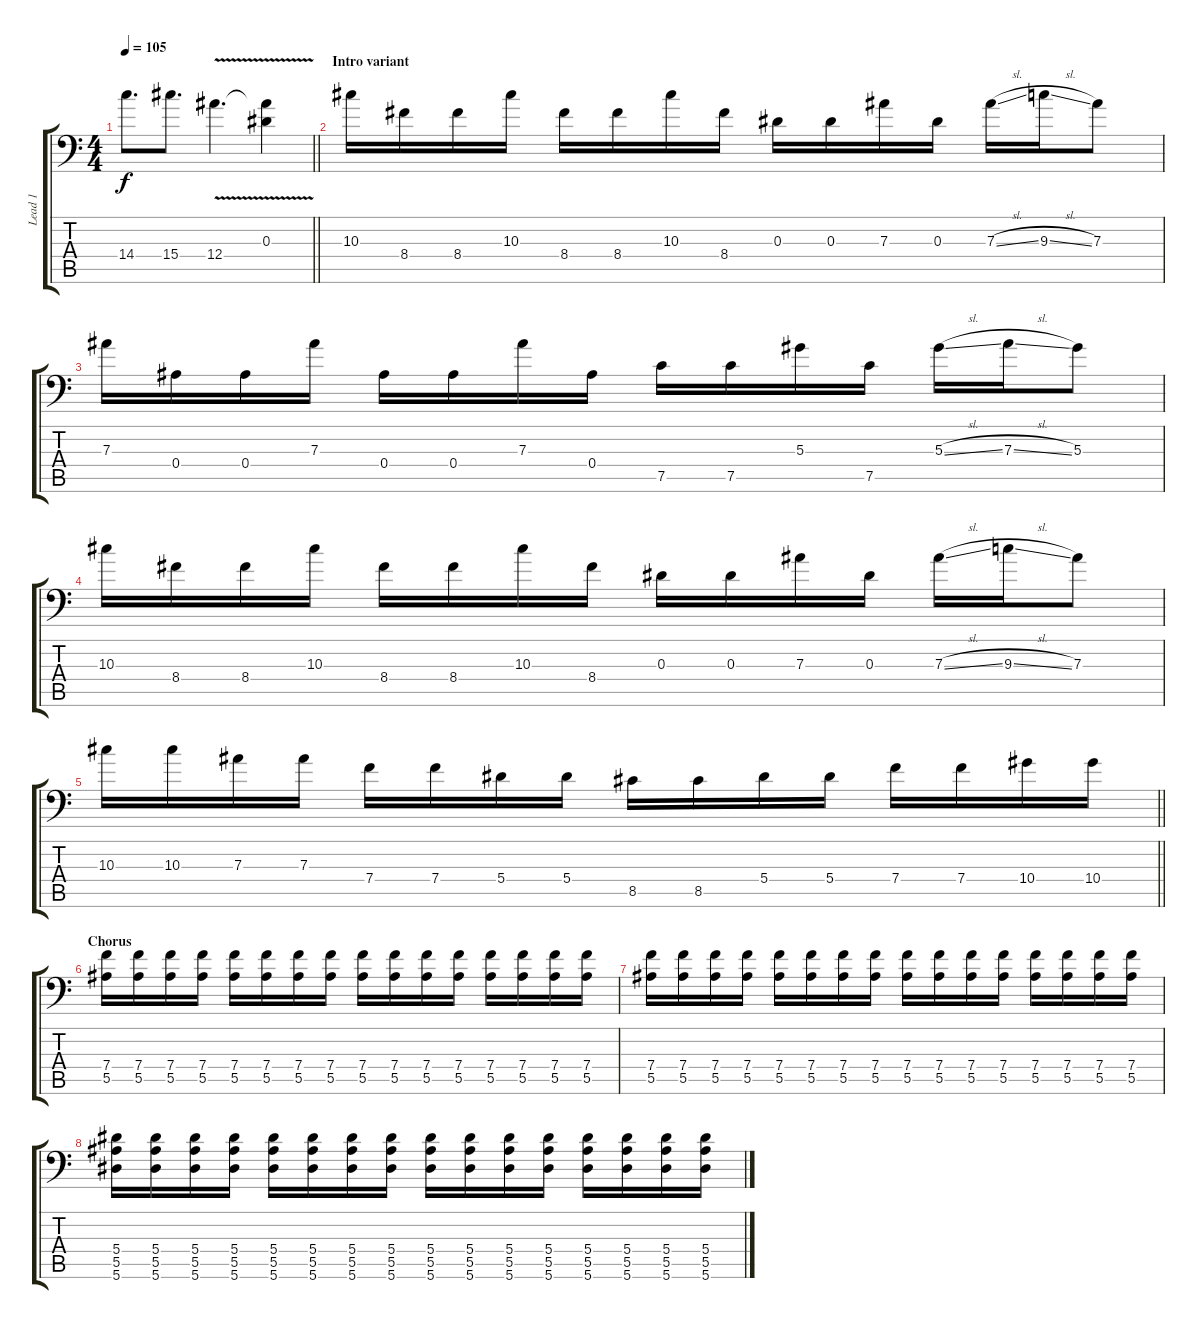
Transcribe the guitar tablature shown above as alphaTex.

\track ("Lead 1" "Lead 1") {instrument distortionguitar}
\staff {score tabs}
\tuning (C4 G3 Eb3 Bb2 F2 Bb1) {hide}
\ts (4 4)
\tempo 105
\clef f4
\barLineRight lightlight
\ks c
14.4.8{d dy f} 15.4.8{d} 12.4{v}.4{d} (0.3 12.4{t}).4 |
\section ("" "Intro variant")
10.3.16{instrument overdrivenguitar} 8.4.16 8.4.16 10.3.16 8.4.16 8.4.16 10.3.16 8.4.16 0.3.16 0.3.16 7.3.16 0.3.16 7.3{sl}.16 9.3{sl}.16 7.3.8 |
7.3.16 0.4.16 0.4.16 7.3.16 0.4.16 0.4.16 7.3.16 0.4.16 7.5.16 7.5.16 5.3.16 7.5.16 5.3{sl}.16 7.3{sl}.16 5.3.8 |
10.3.16 8.4.16 8.4.16 10.3.16 8.4.16 8.4.16 10.3.16 8.4.16 0.3.16 0.3.16 7.3.16 0.3.16 7.3{sl}.16 9.3{sl}.16 7.3.8 |
\barLineRight lightlight
10.3.16 10.3.16 7.3.16 7.3.16 7.4.16 7.4.16 5.4.16 5.4.16 8.5.16 8.5.16 5.4.16 5.4.16 7.4.16 7.4.16 10.4.16 10.4.16 |
\section ("" "Chorus")
(7.4 5.5).16{instrument distortionguitar} (7.4 5.5).16 (7.4 5.5).16 (7.4 5.5).16 (7.4 5.5).16 (7.4 5.5).16 (7.4 5.5).16 (7.4 5.5).16 (7.4 5.5).16 (7.4 5.5).16 (7.4 5.5).16 (7.4 5.5).16 (7.4 5.5).16 (7.4 5.5).16 (7.4 5.5).16 (7.4 5.5).16 |
(7.4 5.5).16 (7.4 5.5).16 (7.4 5.5).16 (7.4 5.5).16 (7.4 5.5).16 (7.4 5.5).16 (7.4 5.5).16 (7.4 5.5).16 (7.4 5.5).16 (7.4 5.5).16 (7.4 5.5).16 (7.4 5.5).16 (7.4 5.5).16 (7.4 5.5).16 (7.4 5.5).16 (7.4 5.5).16 |
(5.4 5.5 5.6).16 (5.4 5.5 5.6).16 (5.4 5.5 5.6).16 (5.4 5.5 5.6).16 (5.4 5.5 5.6).16 (5.4 5.5 5.6).16 (5.4 5.5 5.6).16 (5.4 5.5 5.6).16 (5.4 5.5 5.6).16 (5.4 5.5 5.6).16 (5.4 5.5 5.6).16 (5.4 5.5 5.6).16 (5.4 5.5 5.6).16 (5.4 5.5 5.6).16 (5.4 5.5 5.6).16 (5.4 5.5 5.6).16
